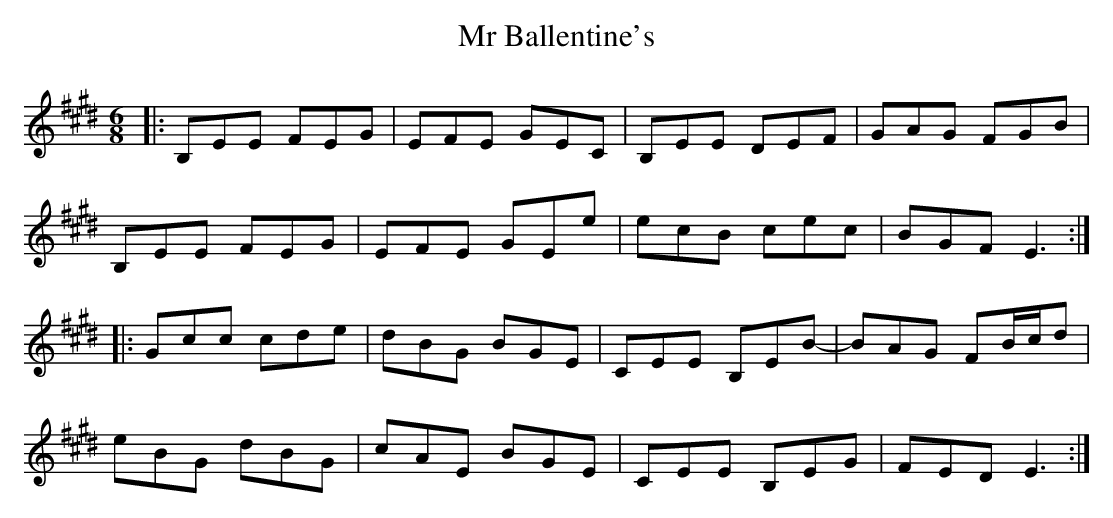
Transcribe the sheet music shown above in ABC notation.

X:1
T: Mr Ballentine's
M: 6/8
L: 1/8
K: Emaj
|:B,EE FEG|EFE GEC|B,EE DEF|GAG FGB|
B,EE FEG|EFE GEe|ecB cec|BGF E3:|
|:Gcc cde|dBG BGE|CEE B,EB-|BAG FB/c/d|
eBG dBG|cAE BGE|CEE B,EG|FED E3:|
